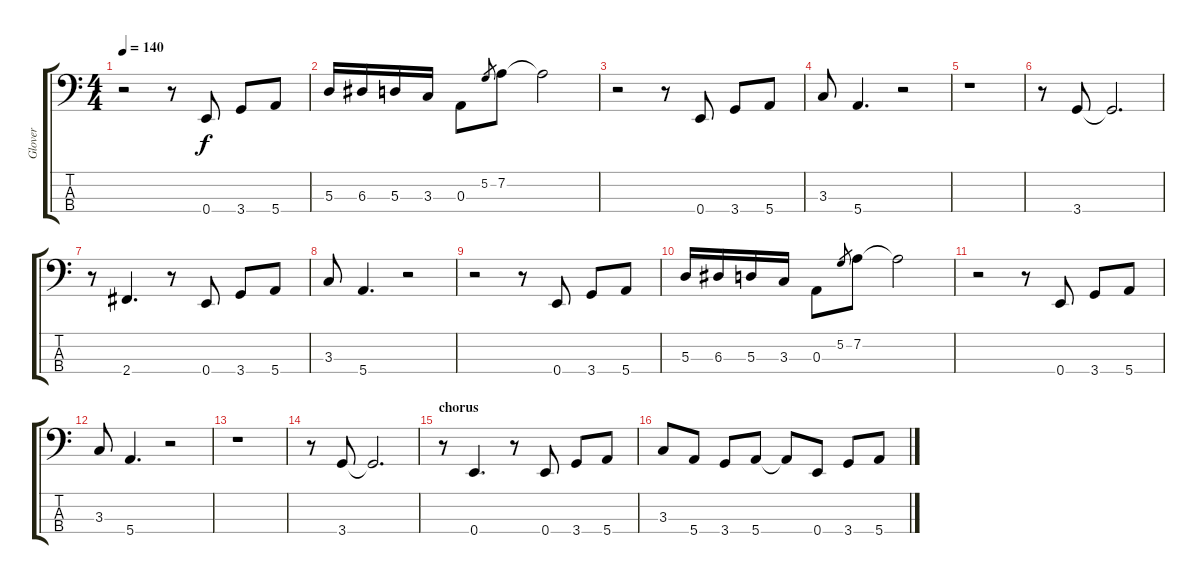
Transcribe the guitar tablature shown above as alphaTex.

\track ("Glover" "Glover") {instrument electricbasspick}
\staff {score tabs}
\tuning (G2 D2 A1 E1) {hide}
\ts (4 4)
\tempo 140
\clef f4
\ks c
r.2{dy f} r.8 0.4.8 3.4.8 5.4.8 |
5.3.16 6.3.16 5.3.16 3.3.16 0.3.8 5.2.8{gr} 7.2.8 7.2{t}.2 |
r.2 r.8 0.4.8 3.4.8 5.4.8 |
3.3.8 5.4.4{d} r.2 |
r.1 |
r.8 3.4.8 3.4{t}.2{d} |
r.8 2.4.4{d} r.8 0.4.8 3.4.8 5.4.8 |
3.3.8 5.4.4{d} r.2 |
r.2 r.8 0.4.8 3.4.8 5.4.8 |
5.3.16 6.3.16 5.3.16 3.3.16 0.3.8 5.2.8{gr} 7.2.8 7.2{t}.2 |
r.2 r.8 0.4.8 3.4.8 5.4.8 |
3.3.8 5.4.4{d} r.2 |
r.1 |
r.8 3.4.8 3.4{t}.2{d} |
\section ("" "chorus")
r.8 0.4.4{d} r.8 0.4.8 3.4.8 5.4.8 |
3.3.8 5.4.8 3.4.8 5.4.8 5.4{t}.8 0.4.8 3.4.8 5.4.8
